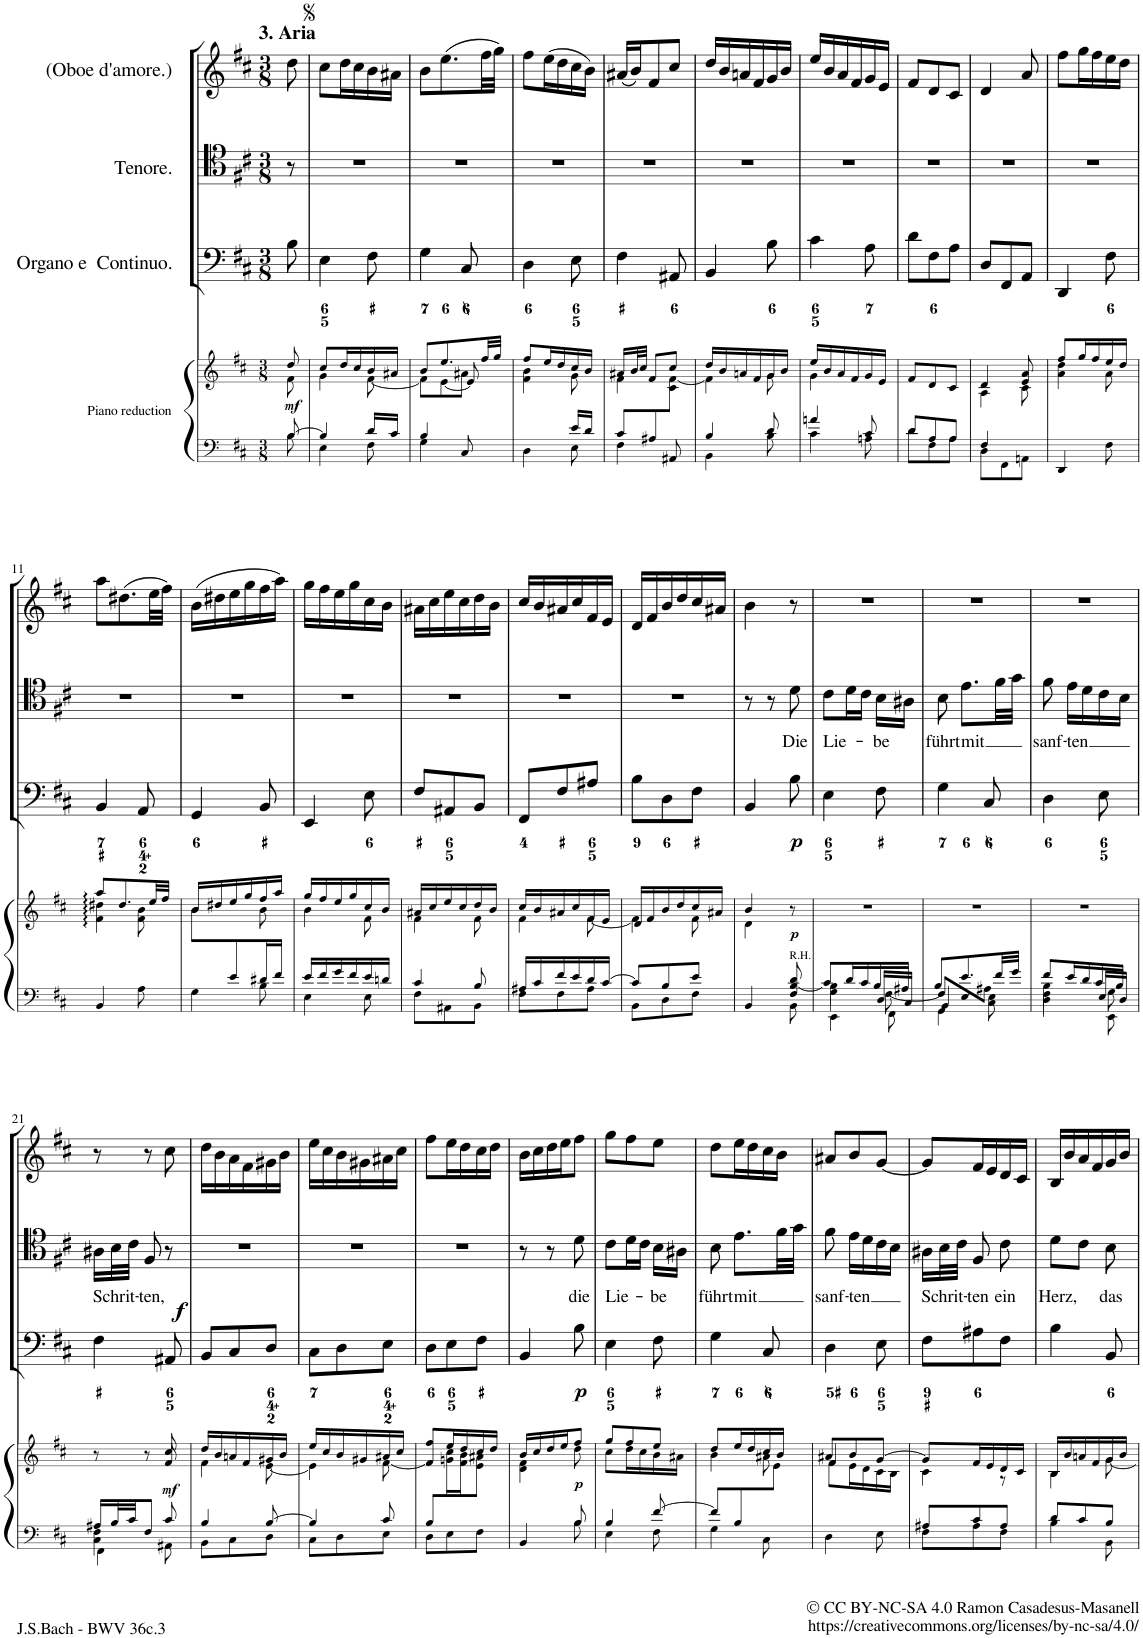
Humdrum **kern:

**kern	**kern	**dynam	**kern	**dynam	**kern	**text	**kern
*part4	*part4	*part4	*part3	*part3	*part2	*part2	*part1
*staff5	*staff4	*staff4/5	*staff3	*staff3	*staff2	*staff2	*staff1
*I"Piano reduction	*	*	*I"Organo e  Continuo.	*	*I"Tenore.	*	*I"(Oboe d'amore.)
*I'Pno	*	*	*	*	*	*	*I'Ob
*stria5	*stria5	*	*	*	*	*	*
*clefF4	*clefG2	*	*clefF4	*	*clefC4	*	*clefG2
*k[f#c#]	*k[f#c#]	*	*k[f#c#]	*	*k[f#c#]	*	*k[f#c#]
*D:	*D:	*	*D:	*	*D:	*	*D:
*M3/8	*M3/8	*	*M3/8	*	*M3/8	*	*M3/8
=1	=1	=1	=1	=1	=1	=1	=1
*^	*^	*	*	*	*	*	*
!	!	!	!	!	!	!	!	!	!LO:TX:a:B:t=3. Aria
!	!	!	!	!LO:DY:b	!	!	!	!	!
[8B/	8B\	8dd/	8f#\	mf	8B\	.	8r	.	8dd\
=2	=2	=2	=2	=2	=2	=2	=2	=2	=2
4B/]	4E\	8cc#/L	4g\	.	4E\	.	4.r	.	8cc#\L
.	.	16dd/L	.	.	.	.	.	.	16dd\L
.	.	16cc#/	.	.	.	.	.	.	16cc#\
16d/LL	8F#\	16b/	[8f#\	.	8F#\	.	.	.	16b\
16c#/JJ	.	16a#X/JJ	.	.	.	.	.	.	16a#X\JJ
=3	=3	=3	=3	=3	=3	=3	=3	=3	=3
*	*	*	*^	*	*	*	*	*	*
4B/	4G\	8b/L	8f#\L]	4ryy	.	4G\	.	4.r	.	8b\L
.	.	8.ee/	[8e\	.	.	.	.	.	.	(8.ee\
8ryy	8C#/	.	8a#X\J	8e/]	.	8C#/	.	.	.	.
.	.	32ff#/LL	.	.	.	.	.	.	.	32ff#\LL
.	.	32gg/JJJ	.	.	.	.	.	.	.	32gg\JJJ)
*	*	*	*v	*v	*	*	*	*	*	*
=4	=4	=4	=4	=4	=4	=4	=4	=4	=4
4ryy	4D\	8ff#/L	4f#\ 4b\	.	4D\	.	4.r	.	8ff#\L
.	.	16ee/L	.	.	.	.	.	.	(16ee\L
.	.	16dd/	.	.	.	.	.	.	16dd\
16e/LL	8E\	16cc#/	8g\	.	8E\	.	.	.	16cc#\
16d/JJ	.	16b/JJ	.	.	.	.	.	.	16b\JJ)
=5	=5	=5	=5	=5	=5	=5	=5	=5	=5
*	*	*	*^	*	*	*	*	*	*
8c#/L	4F#\	16a#X/LL	4f#\	4ryy	.	4F#\	.	4.r	.	(16a#X/LL
.	.	32b/L	.	.	.	.	.	.	.	16b/J)
.	.	32cc#/JJJ	.	.	.	.	.	.	.	.
8A#X/	.	8f#/L	.	.	.	.	.	.	.	8f#/
8ryy	8AA#X/	8cc#/J	8ryy	8c#\ [8f#\J	.	8AA#X/	.	.	.	8cc#/J
*	*	*	*v	*v	*	*	*	*	*	*
=6	=6	=6	=6	=6	=6	=6	=6	=6	=6
4B/	4BB\	16dd/LL	4f#\]	.	4BB/	.	4.r	.	16dd/LL
.	.	16b/	.	.	.	.	.	.	16b/
.	.	16an/	.	.	.	.	.	.	16an/
.	.	16f#/	.	.	.	.	.	.	16f#/
8d/	8B\	16g/	8g\	.	8B\	.	.	.	16g/
.	.	16b/JJ	.	.	.	.	.	.	16b/JJ
=7	=7	=7	=7	=7	=7	=7	=7	=7	=7
4an/	4c#\	16ee/LL	4g\	.	4c#\	.	4.r	.	16ee/LL
.	.	16b/	.	.	.	.	.	.	16b/
.	.	16a/	.	.	.	.	.	.	16a/
.	.	16f#/	.	.	.	.	.	.	16f#/
8c#/	8An\	16g/	8ryy	.	8A\	.	.	.	16g/
.	.	16e/JJ	.	.	.	.	.	.	16e/JJ
*	*	*v	*v	*	*	*	*	*	*
=8	=8	=8	=8	=8	=8	=8	=8	=8
8d/L	8d\L	8f#/L	.	8d\L	.	4.r	.	8f#/L
8A/	8F#\	8d/	.	8F#\	.	.	.	8d/
8A/J	8A\J	8c#/J	.	8A\J	.	.	.	8c#/J
=9	=9	=9	=9	=9	=9	=9	=9	=9
*	*	*^	*	*	*	*	*	*
4F#/	8D\L	4d/	4A\	.	8D/L	.	4.r	.	4d/
.	8FF#\	.	.	.	8FF#/	.	.	.	.
8ryy	8AAn\J	8e/ 8a/	8c#\	.	8AA/J	.	.	.	8a/
*v	*v	*	*	*	*	*	*	*	*
=10	=10	=10	=10	=10	=10	=10	=10	=10
4DD/	8ff#/L	4a\ 4dd\	.	4DD/	.	4.r	.	8ff#\L
.	16gg/L	.	.	.	.	.	.	16gg\L
.	16ff#/	.	.	.	.	.	.	16ff#\
8F#\	16ee/	8a\	.	8F#\	.	.	.	16ee\
.	16dd/JJ	.	.	.	.	.	.	16dd\JJ
!!LO:LB:g=z
=11	=11	=11	=11	=11	=11	=11	=11	=11
4BB/	8aa/L	4f#\ 4dd#X\	.	4BB/	.	4.r	.	8aa\L
.	8.dd#/	.	.	.	.	.	.	(8.dd#X\
8A\	.	8f#\ 8b\	.	8AA/	.	.	.	.
.	32ee/LL	.	.	.	.	.	.	32ee\LL
.	32ff#/JJJ	.	.	.	.	.	.	32ff#\JJJ)
=12	=12	=12	=12	=12	=12	=12	=12	=12
*^	*	*^	*	*	*	*	*	*
8ryy	4G\	16b/LL	4ryy	8b\L	.	4GG/	.	4.r	.	(16b\LL
.	.	16dd#X/	.	.	.	.	.	.	.	16dd#X\
8e/	.	16ee/	.	4ryy	.	.	.	.	.	16ee\
.	.	16gg/	.	.	.	.	.	.	.	16gg\
16d#X/L	8B\	16ff#/	8b\	.	.	8BB/	.	.	.	16ff#\
16f#/JJ	.	16aa/JJ	.	.	.	.	.	.	.	16aa\JJ)
*	*	*	*v	*v	*	*	*	*	*	*
=13	=13	=13	=13	=13	=13	=13	=13	=13	=13
16e/LL	4E\	16gg/LL	4b\	.	4EE/	.	4.r	.	16gg\LL
16f#/	.	16ff#/	.	.	.	.	.	.	16ff#\
16g/	.	16ee/	.	.	.	.	.	.	16ee\
16f#/	.	16gg/	.	.	.	.	.	.	16gg\
16e/	8E\	16cc#/	8f#\	.	8E\	.	.	.	16cc#\
16dn/JJ	.	16b/JJ	.	.	.	.	.	.	16b\JJ
=14	=14	=14	=14	=14	=14	=14	=14	=14	=14
4c#/	8F#\L	16a#X/LL	4f#\	.	8F#/L	.	4.r	.	16a#X\LL
.	.	16cc#/	.	.	.	.	.	.	16cc#\
.	8AA#X\	16ee/	.	.	8AA#X/	.	.	.	16ee\
.	.	16cc#/	.	.	.	.	.	.	16cc#\
8B/	8BB\J	16dd/	8f#\	.	8BB/J	.	.	.	16dd\
.	.	16b/JJ	.	.	.	.	.	.	16b\JJ
=15	=15	=15	=15	=15	=15	=15	=15	=15	=15
16A#X/LL	8F#\L	16cc#/LL	4f#\	.	8FF#/L	.	4.r	.	16cc#/LL
16c#/	.	16b/	.	.	.	.	.	.	16b/
16f#/	8F#\	16a#X/	.	.	8F#/	.	.	.	16a#X/
16e/	.	16cc#/	.	.	.	.	.	.	16cc#/
16d/	8A#\J	16f#/	[8f#\	.	8A#X/J	.	.	.	16f#/
[16c#/JJ	.	16e/JJ	.	.	.	.	.	.	16e/JJ
=16	=16	=16	=16	=16	=16	=16	=16	=16	=16
8c#/L]	8BB\L	16d/LL	4f#\]	.	8B\L	.	4.r	.	16d/LL
.	.	16f#/	.	.	.	.	.	.	16f#/
8B/	8D\	16b/	.	.	8D\	.	.	.	16b/
.	.	16dd/	.	.	.	.	.	.	16dd/
8e/J	8F#\J	16cc#/	8f#\	.	8F#\J	.	.	.	16cc#/
.	.	16a#X/JJ	.	.	.	.	.	.	16a#X/JJ
=17	=17	=17	=17	=17	=17	=17	=17	=17	=17
4BB/	4ryy	4b/	4d\	.	4BB/	.	8r	.	4b\
.	.	.	.	.	.	.	8r	.	.
!LO:TX:a:t=R.H.	!	!	!	!	!	!	!	!	!
!	!	!	!	!LO:DY:b	!	!LO:DY:b	!	!LO:LY:b	!
8F#/ [<8B/ 8d/	8BB\	8r	8ryy	p	8B\	p	8d\	Die	8r
=18	=18	=18	=18	=18	=18	=18	=18	=18	=18
*^	*^	*	*	*	*	*	*	*	*
!	!	!	!	!	!	!	!	!	!	!LO:LY:b	!
*	*	*	*	*v	*v	*	*	*	*	*	*
8c#/L	4EE\	4B\]	4G\	4.r	.	4E\	.	8c#\L	Lie-	4.r
16d/L	.	.	.	.	.	.	.	16d\L	.	.
16c#/	.	.	.	.	.	.	.	16c#\JJ	.	.
!	!	!	!	!	!	!	!	!	!LO:LY:b	!
16B/	8FF#\	16D/LL	[8F#\	.	.	8F#\	.	16B\LL	be	.
16A#X/JJ	.	16C#/JJ	.	.	.	.	.	16A#X\JJ	.	.
=19	=19	=19	=19	=19	=19	=19	=19	=19	=19	=19
!	!	!	!	!	!	!	!	!	!LO:LY:b	!
8B/L	4GG\	4BB/	8F#/L]	4.r	.	4G\	.	8B\	führt	4.r
!	!	!	!	!	!	!	!	!	!LO:LY:b	!
8.e/	.	.	8E/	.	.	.	.	8.e\L	mit	.
.	8C#\ 8E\	8ryy	8A#X\J	.	.	8C#/	.	.	.	.
32f#/LL	.	.	.	.	.	.	.	32f#\LL	.	.
32g/JJJ	.	.	.	.	.	.	.	32g\JJJ	.	.
=20	=20	=20	=20	=20	=20	=20	=20	=20	=20	=20
!	!	!	!	!	!	!	!	!	!LO:LY:b	!
8f#/L	4B\	4F#\	4D\	4.r	.	4D\	.	8f#\	sanf-	4.r
!	!	!	!	!	!	!	!	!	!LO:LY:b	!
16e/L	.	.	.	.	.	.	.	16e\LL	ten	.
16d/	.	.	.	.	.	.	.	16d\	.	.
16c#/	8EE\	16E/LL	8G\	.	.	8E\	.	16c#\	.	.
16B/JJ	.	16D/JJ	.	.	.	.	.	16B\JJ	.	.
*	*	*v	*v	*	*	*	*	*	*	*
!!LO:LB:g=z
=21	=21	=21	=21	=21	=21	=21	=21	=21	=21
*	*	*	*^	*	*	*	*	*	*
!	!	!	!	!	!	!	!	!	!LO:LY:b	!
16A#X/LL	4FF#\	4C#\ 4F#\	8r	4ryy	.	4F#\	.	16A#X\LL	Schrit-	8r
32B/L	.	.	.	.	.	.	.	32B\L	.	.
32c#/JJ	.	.	.	.	.	.	.	32c#\JJJ	.	.
!	!	!	!	!	!	!	!	!	!LO:LY:b	!
8F#/J	.	.	8r	.	.	.	.	8F#/	ten,	8r
!	!	!	!	!	!LO:DY:b	!	!LO:DY:a	!	!	!
8c#/	8AA#X\	8ryy	8cc#/	8f#/	mf	8AA#X/	f	8r	.	8cc#\
*	*v	*v	*	*	*	*	*	*	*	*
=22	=22	=22	=22	=22	=22	=22	=22	=22	=22
4B/	8BB\L	16dd/LL	4f#\	.	8BB/L	.	4.r	.	16dd\LL
.	.	16b/	.	.	.	.	.	.	16b\
.	8C#\	16an/	.	.	8C#/	.	.	.	16a\
.	.	16f#/	.	.	.	.	.	.	16f#\
[8B/	8D\J	16g#X/	[8e\	.	8D/J	.	.	.	16g#X\
.	.	16b/JJ	.	.	.	.	.	.	16b\JJ
=23	=23	=23	=23	=23	=23	=23	=23	=23	=23
4B/]	8C#\L	16ee/LL	4e\]	.	8C#\L	.	4.r	.	16ee\LL
.	.	16cc#/	.	.	.	.	.	.	16cc#\
.	8D\	16b/	.	.	8D\	.	.	.	16b\
.	.	16g#X/	.	.	.	.	.	.	16g#X\
8c#/	8E\J	16a#X/	[8f#\	.	8E\J	.	.	.	16a#X\
.	.	16cc#/JJ	.	.	.	.	.	.	16cc#\JJ
=24	=24	=24	=24	=24	=24	=24	=24	=24	=24
8B/L	8D\L	8f#/] 8ff#/L	8ryy	.	8D\L	.	4.r	.	8ff#\L
4ryy	8E\	16ee/L	16gn\ 16cc#\L	.	8E\	.	.	.	16ee\L
.	.	16dd/	16f#\ 16b\J	.	.	.	.	.	16dd\
.	8F#\J	16cc#/	8e\ 8a#X\J	.	8F#\J	.	.	.	16cc#\
.	.	16dd/JJ	.	.	.	.	.	.	16dd\JJ
=25	=25	=25	=25	=25	=25	=25	=25	=25	=25
4BB/	4ryy	16b/LL	4d\ 4f#\	.	4BB/	.	8r	.	16b\LL
.	.	16cc#/	.	.	.	.	.	.	16cc#\
.	.	16dd/	.	.	.	.	8r	.	16dd\
.	.	16ee/J	.	.	.	.	.	.	16ee\J
!	!	!	!	!LO:DY:b	!	!LO:DY:b	!	!LO:LY:b	!
8B/	8B\	8ff#/J	8dd\	p	8B\	p	8d\	die	8ff#\J
=26	=26	=26	=26	=26	=26	=26	=26	=26	=26
!	!	!	!	!	!	!	!	!LO:LY:b	!
4B/	4E\	8gg/L	8cc#\L	.	4E\	.	8c#\L	Lie-	8gg\L
.	.	8ff#/	16dd\L	.	.	.	16d\L	.	8ff#\
.	.	.	16cc#\	.	.	.	16c#\JJ	.	.
!	!	!	!	!	!	!	!	!LO:LY:b	!
[8f#/	8F#\	8ee/J	16b\	.	8F#\	.	16B\LL	be	8ee\J
.	.	.	16a#X\JJ	.	.	.	16A#X\JJ	.	.
=27	=27	=27	=27	=27	=27	=27	=27	=27	=27
*	*	*	*^	*	*	*	*	*	*
!	!	!	!	!	!	!	!	!	!LO:LY:b	!
8f#/L]	4G\	8dd/L	4b\	4ryy	.	4G\	.	8B\	führt	8dd\L
!	!	!	!	!	!	!	!	!	!LO:LY:b	!
8B/	.	16ee/L	.	.	.	.	.	8.e\L	mit	16ee\L
.	.	16dd/	.	.	.	.	.	.	.	16dd\
8ryy	8C#\	16cc#/	8a#X\	8e\J	.	8C#/	.	.	.	16cc#\
.	.	16b/JJ	.	.	.	.	.	32f#\LL	.	16b\JJ
.	.	.	.	.	.	.	.	32g\JJJ	.	.
*v	*v	*	*	*	*	*	*	*	*	*
=28	=28	=28	=28	=28	=28	=28	=28	=28	=28
!	!	!	!	!	!	!	!	!LO:LY:b	!
4D\	8a#X/L	8f#\L	4f#/	.	4D\	.	8f#\	sanf-	8a#X/L
!	!	!	!	!	!	!	!	!LO:LY:b	!
.	8b/	16e\L	.	.	.	.	16e\LL	ten	8b/
.	.	16d\	.	.	.	.	16d\	.	.
8E\	[8g/J	16c#\	8ryy	.	8E\	.	16c#\	.	[8g/J
.	.	16B\JJ	.	.	.	.	16B\JJ	.	.
*	*	*v	*v	*	*	*	*	*	*
=29	=29	=29	=29	=29	=29	=29	=29	=29
*^	*	*	*	*	*	*	*	*
!	!	!	!	!	!	!	!	!LO:LY:b	!
8A#X/L	8F#\L	8g/L]	4c#\	.	8F#\L	.	16A#X\LL	Schrit-	8g/L]
.	.	.	.	.	.	.	32B\L	.	.
.	.	.	.	.	.	.	32c#\JJJ	.	.
!	!	!	!	!	!	!	!	!LO:LY:b	!
8c#/	8A#\	16f#/L	.	.	8A#X\	.	8F#/	ten	16f#/L
.	.	16e/	.	.	.	.	.	.	16e/
!	!	!	!	!	!	!	!	!LO:LY:b	!
8A#/J	8F#\J	16d/	8r	.	8F#\J	.	8c#\	ein	16d/
.	.	16c#/JJ	.	.	.	.	.	.	16c#/JJ
=30	=30	=30	=30	=30	=30	=30	=30	=30	=30
!	!	!	!	!	!	!	!	!LO:LY:b	!
8d/L	4B\	16B/LL	4B\	.	4B\	.	8d\L	Herz,	16B/LL
.	.	16b/	.	.	.	.	.	.	16b/
8c#/	.	16an/	.	.	.	.	8c#\J	.	16a/
.	.	16f#/	.	.	.	.	.	.	16f#/
!	!	!	!	!	!	!	!	!LO:LY:b	!
8B/J	8BB\	16g/	[8g\	.	8BB/	.	8B\	das	16g/
.	.	16b/JJ	.	.	.	.	.	.	16b/JJ
*v	*v	*	*	*	*	*	*	*	*
*	*v	*v	*	*	*	*	*	*
=	=	=	=	=	=	=	=
*-	*-	*-	*-	*-	*-	*-	*-
